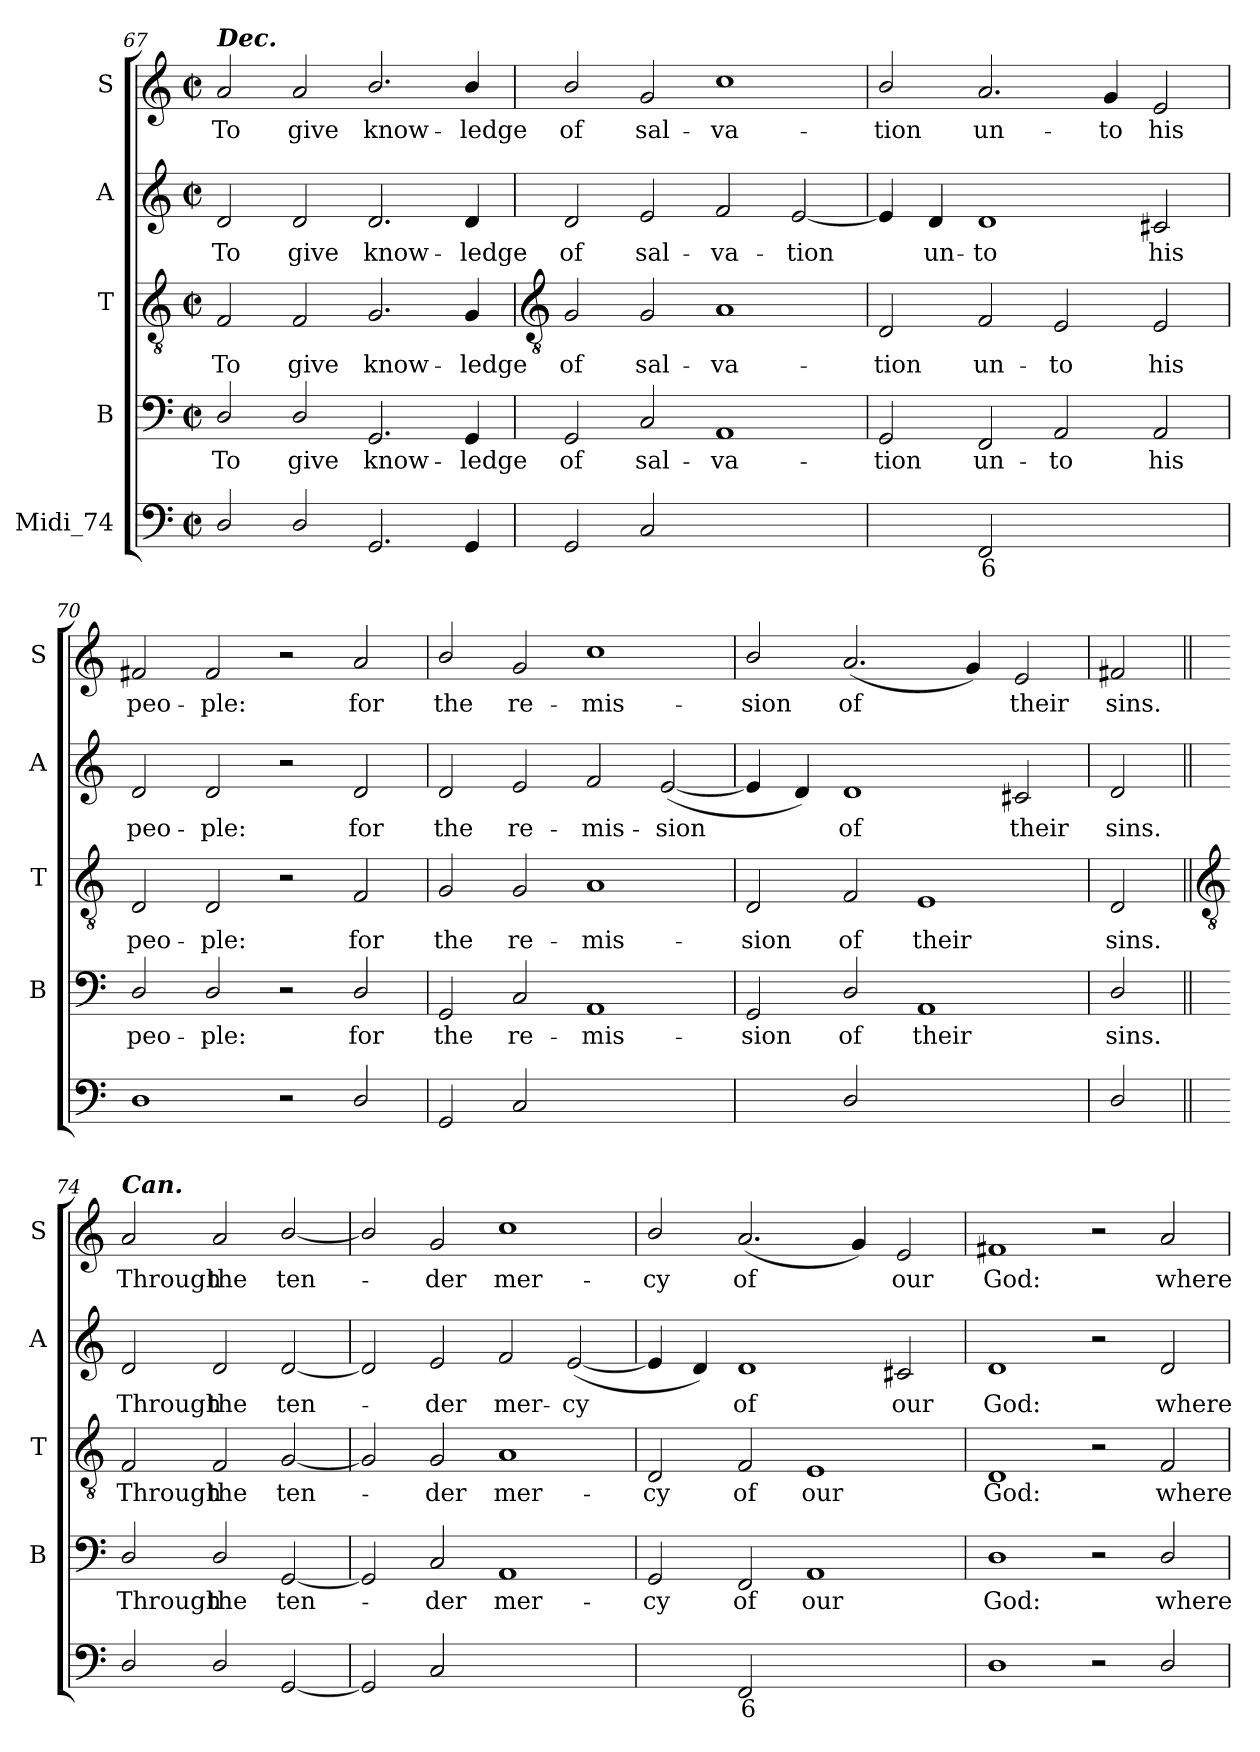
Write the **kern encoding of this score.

**kern	**text	**kern	**text	**kern	**text	**kern	**text	**kern	**text
*part5	*part5	*part4	*part4	*part3	*part3	*part2	*part2	*part1	*part1
*staff5	*staff5	*staff4	*staff4	*staff3	*staff3	*staff2	*staff2	*staff1	*staff1
*I"Midi_74	*	*I"B	*	*I"T	*	*I"A	*	*I"S	*
*	*	*I'B	*	*I'T	*	*I'A	*	*I'S	*
*clefF4	*	*clefF4	*	*clefGv2	*	*clefG2	*	*clefG2	*
*k[]	*	*k[]	*	*k[]	*	*k[]	*	*k[]	*
*C:	*	*C:	*	*C:	*	*C:	*	*C:	*
*M4/2	*	*M4/2	*	*M4/2	*	*M4/2	*	*M4/2	*
*met(c|)	*	*met(c|)	*	*met(c|)	*	*met(c|)	*	*met(c|)	*
=67	=67	=67	=67	=67	=67	=67	=67	=67	=67
!	!	!	!	!	!	!	!	!LO:TX:a:Bi:t=Dec.	!
!	!	!	!LO:LY:b	!	!LO:LY:b	!	!LO:LY:b	!	!LO:LY:b
2D/	.	2D/	To	2F	To	2d	To	2a	To
!	!	!	!LO:LY:b	!	!LO:LY:b	!	!LO:LY:b	!	!LO:LY:b
2D/	.	2D/	give	2F	give	2d	give	2a	give
!	!	!	!LO:LY:b	!	!LO:LY:b	!	!LO:LY:b	!	!LO:LY:b
2.GG	.	2.GG	know-	2.G	know-	2.d	know-	2.b/	know-
!	!	!	!LO:LY:b	!	!LO:LY:b	!	!LO:LY:b	!	!LO:LY:b
4GG	.	4GG	-ledge	4G	-ledge	4d	-ledge	4b/	-ledge
!!LO:LB:g=z
=68	=68	=68	=68	=68	=68	=68	=68	=68	=68
*	*	*	*	*clefGv2	*	*	*	*	*
!	!	!	!LO:LY:b	!	!LO:LY:b	!	!LO:LY:b	!	!LO:LY:b
2GG	.	2GG	of	2G	of	2d	of	2b/	of
!	!	!	!LO:LY:b	!	!LO:LY:b	!	!LO:LY:b	!	!LO:LY:b
2C	.	2C	sal-	2G	sal-	2e	sal-	2g	sal-
!	!LO:LY:b	!	!LO:LY:b	!	!LO:LY:b	!	!LO:LY:b	!	!LO:LY:b
[2AAyy	6	1AA	-va-	1A	-va-	2f	-va-	1cc	-va-
!	!LO:LY:b	!	!	!	!	!	!LO:LY:b	!	!
2AAyy]	5	.	.	.	.	[2e	-tion	.	.
=69	=69	=69	=69	=69	=69	=69	=69	=69	=69
!	!LO:LY:b	!	!LO:LY:b	!	!LO:LY:b	!	!	!	!LO:LY:b
[4GGyy	6	2GG	-tion	2D	-tion	4e]	.	2b/	-tion
!	!LO:LY:b	!	!	!	!	!	!LO:LY:b	!	!
4GGyy]	5	.	.	.	.	4d	un-	.	.
!	!LO:LY:b	!	!LO:LY:b	!	!LO:LY:b	!	!LO:LY:b	!	!LO:LY:b
2FF	6	2FF	un-	2F	un-	1d	-to	2.a	un-
!	!LO:LY:b	!	!LO:LY:b	!	!LO:LY:b	!	!	!	!
[2AAyy	4	2AA	-to	2E	-to	.	.	.	.
!	!	!	!	!	!	!	!	!	!LO:LY:b
.	.	.	.	.	.	.	.	4g	-to
!	!LO:LY:b	!	!LO:LY:b	!	!LO:LY:b	!	!LO:LY:b	!	!LO:LY:b
2AAyy]	3	2AA	his	2E	his	2c#X	his	2e	his
=70	=70	=70	=70	=70	=70	=70	=70	=70	=70
!	!	!	!LO:LY:b	!	!LO:LY:b	!	!LO:LY:b	!	!LO:LY:b
1D/	.	2D/	peo-	2D	peo-	2d	peo-	2f#X	peo-
!	!	!	!LO:LY:b	!	!LO:LY:b	!	!LO:LY:b	!	!LO:LY:b
.	.	2D/	-ple:	2D	-ple:	2d	-ple:	2f#	-ple:
2r	.	2r	.	2r	.	2r	.	2r	.
!	!	!	!LO:LY:b	!	!LO:LY:b	!	!LO:LY:b	!	!LO:LY:b
2D/	.	2D/	for	2F	for	2d	for	2a	for
=71	=71	=71	=71	=71	=71	=71	=71	=71	=71
!	!	!	!LO:LY:b	!	!LO:LY:b	!	!LO:LY:b	!	!LO:LY:b
2GG	.	2GG	the	2G	the	2d	the	2b/	the
!	!	!	!LO:LY:b	!	!LO:LY:b	!	!LO:LY:b	!	!LO:LY:b
2C	.	2C	re-	2G	re-	2e	re-	2g	re-
!	!LO:LY:b	!	!LO:LY:b	!	!LO:LY:b	!	!LO:LY:b	!	!LO:LY:b
[2AAyy	6	1AA	-mis-	1A	-mis-	2f	-mis-	1cc	-mis-
!	!LO:LY:b	!	!	!	!	!	!LO:LY:b	!	!
2AAyy]	5	.	.	.	.	(<[2e	-sion	.	.
=72	=72	=72	=72	=72	=72	=72	=72	=72	=72
!	!LO:LY:b	!	!LO:LY:b	!	!LO:LY:b	!	!	!	!LO:LY:b
[4GGyy	6	2GG	-sion	2D	-sion	4e]	.	2b/	-sion
!	!LO:LY:b	!	!	!	!	!	!	!	!
4GGyy]	5	.	.	.	.	4d)	.	.	.
!	!	!	!LO:LY:b	!	!LO:LY:b	!	!LO:LY:b	!	!LO:LY:b
2D/	.	2D/	of	2F	of	1d	of	(<2.a	of
!	!LO:LY:b	!	!LO:LY:b	!	!LO:LY:b	!	!	!	!
[2AAyy	4	1AA	their	1E	their	.	.	.	.
.	.	.	.	.	.	.	.	4g)	.
!	!LO:LY:b	!	!	!	!	!	!LO:LY:b	!	!LO:LY:b
2AAyy]	3	.	.	.	.	2c#X	their	2e	their
=73	=73	=73	=73	=73	=73	=73	=73	=73	=73
!	!	!	!LO:LY:b	!	!LO:LY:b	!	!LO:LY:b	!	!LO:LY:b
2D/	.	2D/	sins.	2D	sins.	2d	sins.	2f#X	sins.
!!LO:LB:g=z
=74||	=74||	=74||	=74||	=74||	=74||	=74||	=74||	=74||	=74||
*	*	*	*	*clefGv2	*	*	*	*	*
!	!	!	!	!	!	!	!	!LO:TX:a:Bi:t=Can.	!
!	!	!	!LO:LY:b	!	!LO:LY:b	!	!LO:LY:b	!	!LO:LY:b
2D/	.	2D/	Through	2F	Through	2d	Through	2a	Through
!	!	!	!LO:LY:b	!	!LO:LY:b	!	!LO:LY:b	!	!LO:LY:b
2D/	.	2D/	the	2F	the	2d	the	2a	the
!	!	!	!LO:LY:b	!	!LO:LY:b	!	!LO:LY:b	!	!LO:LY:b
[2GG	.	[2GG	ten-	[2G	ten-	[2d	ten-	[2b/	ten-
=75	=75	=75	=75	=75	=75	=75	=75	=75	=75
2GG]	.	2GG]	.	2G]	.	2d]	.	2b/]	.
!	!	!	!LO:LY:b	!	!LO:LY:b	!	!LO:LY:b	!	!LO:LY:b
2C	.	2C	der	2G	der	2e	der	2g	der
!	!LO:LY:b	!	!LO:LY:b	!	!LO:LY:b	!	!LO:LY:b	!	!LO:LY:b
[2AAyy	6	1AA	mer-	1A	mer-	2f	mer-	1cc	mer-
!	!LO:LY:b	!	!	!	!	!	!LO:LY:b	!	!
2AAyy]	5	.	.	.	.	(<[2e	-cy	.	.
=76	=76	=76	=76	=76	=76	=76	=76	=76	=76
!	!LO:LY:b	!	!LO:LY:b	!	!LO:LY:b	!	!	!	!LO:LY:b
[4GGyy	6	2GG	-cy	2D	-cy	4e]	.	2b/	-cy
!	!LO:LY:b	!	!	!	!	!	!	!	!
4GGyy]	5	.	.	.	.	4d)	.	.	.
!	!LO:LY:b	!	!LO:LY:b	!	!LO:LY:b	!	!LO:LY:b	!	!LO:LY:b
2FF	6	2FF	of	2F	of	1d	of	(<2.a	of
!	!LO:LY:b	!	!LO:LY:b	!	!LO:LY:b	!	!	!	!
[2AAyy	4	1AA	our	1E	our	.	.	.	.
.	.	.	.	.	.	.	.	4g)	.
!	!LO:LY:b	!	!	!	!	!	!LO:LY:b	!	!LO:LY:b
2AAyy]	3	.	.	.	.	2c#X	our	2e	our
=77	=77	=77	=77	=77	=77	=77	=77	=77	=77
!	!	!	!LO:LY:b	!	!LO:LY:b	!	!LO:LY:b	!	!LO:LY:b
1D	.	1D	God:	1D	God:	1d	God:	1f#X	God:
2r	.	2r	.	2r	.	2r	.	2r	.
!	!	!	!LO:LY:b	!	!LO:LY:b	!	!LO:LY:b	!	!LO:LY:b
2D/	.	2D/	where-	2F	where-	2d	where-	2a	where-
=	=	=	=	=	=	=	=	=	=
*-	*-	*-	*-	*-	*-	*-	*-	*-	*-
